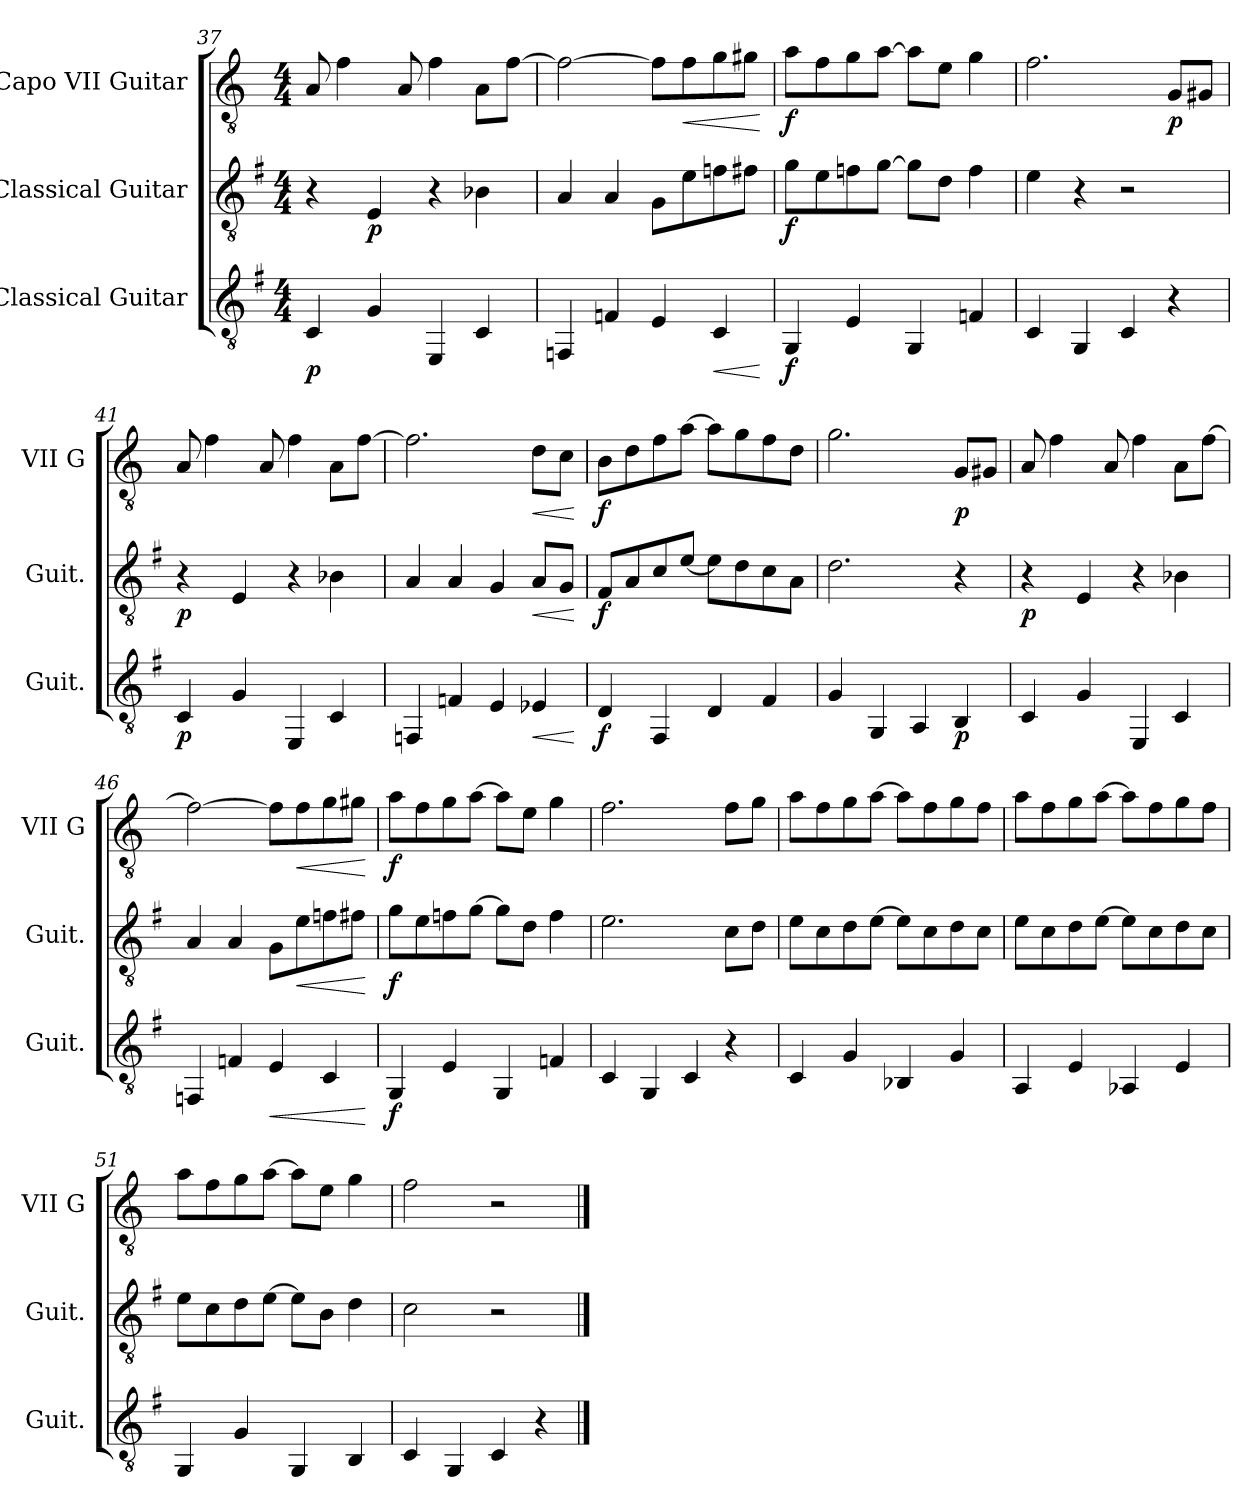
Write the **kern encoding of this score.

**kern	**dynam	**kern	**dynam	**kern	**dynam
*part3	*part3	*part2	*part2	*part1	*part1
*staff3	*staff3	*staff2	*staff2	*staff1	*staff1
*I"Classical Guitar	*	*I"Classical Guitar	*	*I"Capo VII Guitar	*
*I'Guit.	*	*I'Guit.	*	*I'VII G	*
*clefGv2	*	*clefGv2	*	*clefGv2	*
*	*	*	*	*ITrd-4c-7	*
*k[f#]	*	*k[f#]	*	*k[f#]	*
*M4/4	*	*M4/4	*	*M4/4	*
=37	=37	=37	=37	=37	=37
!	!LO:DY:b	!	!	!	!
4C/	p	4r	.	8e/	.
.	.	.	.	4cc\	.
!	!	!	!LO:DY:b	!	!
4G/	.	4E/	p	.	.
.	.	.	.	8e/	.
4EE/	.	4r	.	4cc\	.
4C/	.	4B-X\	.	8e\L	.
.	.	.	.	[8cc\J	.
!!LO:PB:g=z
=38	=38	=38	=38	=38	=38
4FFn/	.	4A/	.	2cc\_	.
4Fn/	.	4A/	.	.	.
4E/	.	8G\L	.	8cc\L]	.
!	!	!	!	!	!LO:HP:b
.	.	8e\	.	8cc\	<
!	!LO:HP:b	!	!	!	!
!	!LO:HP:n=1:b	!	!	!	!
4C/	< <	8fn\	.	8dd\	.
.	.	8f#X\J	.	8dd#X\J	.
.	[	.	.	.	[
=39	=39	=39	=39	=39	=39
!	!LO:DY:b	!	!LO:DY:b	!	!LO:DY:b
4GG/	f	8g\L	f	8ee\L	f
.	.	8e\	.	8cc\	.
4E/	[	8fn\	.	8dd\	.
.	.	[8g\J	.	[8ee\J	.
4GG/	.	8g\L]	.	8ee\L]	.
.	.	8d\J	.	8b\J	.
4Fn/	.	4f\	.	4dd\	.
=40	=40	=40	=40	=40	=40
4C/	.	4e\	.	2.cc\	.
4GG/	.	4r	.	.	.
4C/	.	2r	.	.	.
!	!	!	!	!	!LO:DY:b
4r	.	.	.	8d/L	p
.	.	.	.	8d#X/J	.
=41	=41	=41	=41	=41	=41
!	!LO:DY:b	!	!LO:DY:b	!	!
4C/	p	4r	p	8e/	.
.	.	.	.	4cc\	.
4G/	.	4E/	.	.	.
.	.	.	.	8e/	.
4EE/	.	4r	.	4cc\	.
4C/	.	4B-X\	.	8e\L	.
.	.	.	.	[8cc\J	.
=42	=42	=42	=42	=42	=42
4FFn/	.	4A/	.	2.cc\]	.
4Fn/	.	4A/	.	.	.
4E/	.	4G/	.	.	.
!	!LO:HP:b	!	!LO:HP:b	!	!LO:HP:b
4E-X/	<	8A/L	<	8a\L	<
.	.	8G/J	.	8g\J	.
.	[	.	[	.	[
!!LO:LB:g=z
=43	=43	=43	=43	=43	=43
!	!LO:DY:b	!	!LO:DY:b	!	!LO:DY:b
4D/	f	8F#/L	f	8f#\L	f
.	.	8A/	.	8a\	.
4FF#/	.	8c/	.	8cc\	.
.	.	[8e/J	.	[8ee\J	.
4D/	.	8e\L]	.	8ee\L]	.
.	.	8d\	.	8dd\	.
4F#/	.	8c\	.	8cc\	.
.	.	8A\J	.	8a\J	.
=44	=44	=44	=44	=44	=44
4G/	.	2.d\	.	2.dd\	.
4GG/	.	.	.	.	.
4AA/	.	.	.	.	.
!	!LO:DY:b	!	!	!	!LO:DY:b
4BB/	p	4r	.	8d/L	p
.	.	.	.	8d#X/J	.
=45	=45	=45	=45	=45	=45
!	!	!	!LO:DY:b	!	!
4C/	.	4r	p	8e/	.
.	.	.	.	4cc\	.
4G/	.	4E/	.	.	.
.	.	.	.	8e/	.
4EE/	.	4r	.	4cc\	.
4C/	.	4B-X\	.	8e\L	.
.	.	.	.	[8cc\J	.
=46	=46	=46	=46	=46	=46
4FFn/	.	4A/	.	2cc\_	.
4Fn/	.	4A/	.	.	.
!	!LO:HP:b	!	!	!	!
4E/	<	8G\L	.	8cc\L]	.
!	!	!	!LO:HP:b	!	!LO:HP:b
.	.	8e\	<	8cc\	<
4C/	.	8fn\	.	8dd\	.
.	.	8f#X\J	.	8dd#X\J	.
.	[	.	[	.	[
=47	=47	=47	=47	=47	=47
!	!LO:DY:b	!	!LO:DY:b	!	!LO:DY:b
4GG/	f	8g\L	f	8ee\L	f
.	.	8e\	.	8cc\	.
4E/	.	8fn\	.	8dd\	.
.	.	[8g\J	.	[8ee\J	.
4GG/	.	8g\L]	.	8ee\L]	.
.	.	8d\J	.	8b\J	.
4Fn/	.	4f\	.	4dd\	.
!!LO:LB:g=z
=48	=48	=48	=48	=48	=48
4C/	.	2.e\	.	2.cc\	.
4GG/	.	.	.	.	.
4C/	.	.	.	.	.
4r	.	8c\L	.	8cc\L	.
.	.	8d\J	.	8dd\J	.
=49	=49	=49	=49	=49	=49
4C/	.	8e\L	.	8ee\L	.
.	.	8c\	.	8cc\	.
4G/	.	8d\	.	8dd\	.
.	.	[8e\J	.	[8ee\J	.
4BB-X/	.	8e\L]	.	8ee\L]	.
.	.	8c\	.	8cc\	.
4G/	.	8d\	.	8dd\	.
.	.	8c\J	.	8cc\J	.
=50	=50	=50	=50	=50	=50
4AA/	.	8e\L	.	8ee\L	.
.	.	8c\	.	8cc\	.
4E/	.	8d\	.	8dd\	.
.	.	[8e\J	.	[8ee\J	.
4AA-X/	.	8e\L]	.	8ee\L]	.
.	.	8c\	.	8cc\	.
4E/	.	8d\	.	8dd\	.
.	.	8c\J	.	8cc\J	.
=51	=51	=51	=51	=51	=51
4GG/	.	8e\L	.	8ee\L	.
.	.	8c\	.	8cc\	.
4G/	.	8d\	.	8dd\	.
.	.	[8e\J	.	[8ee\J	.
4GG/	.	8e\L]	.	8ee\L]	.
.	.	8B\J	.	8b\J	.
4BB/	.	4d\	.	4dd\	.
=52	=52	=52	=52	=52	=52
4C/	.	2c\	.	2cc\	.
4GG/	.	.	.	.	.
4C/	.	2r	.	2r	.
4r	.	.	.	.	.
==	==	==	==	==	==
*-	*-	*-	*-	*-	*-
